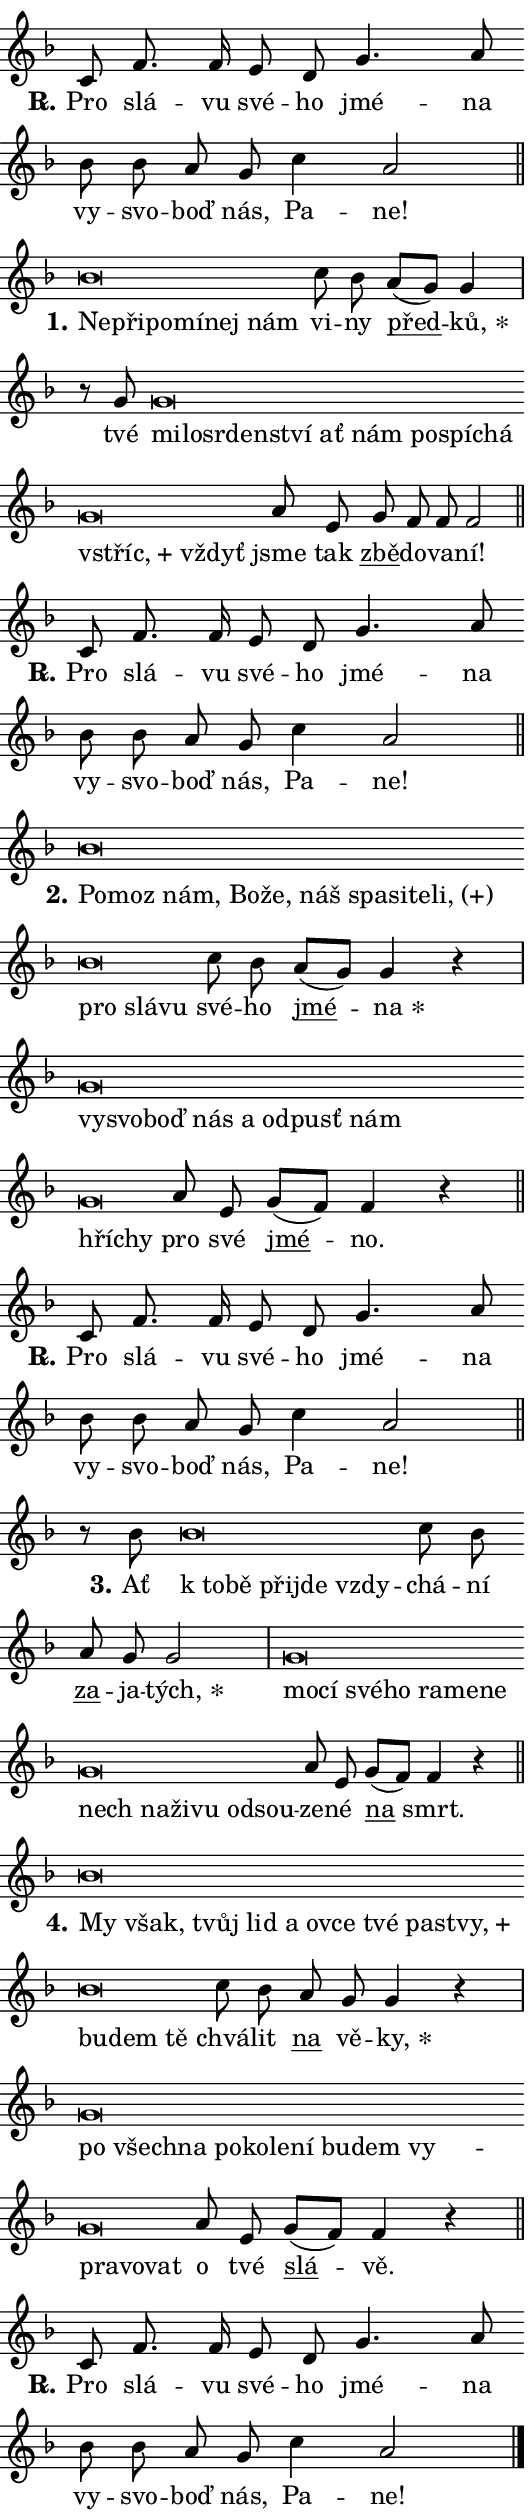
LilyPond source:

\version "2.24.0"
\header { tagline = "" }
\paper {
  indent = 0\cm
  top-margin = 0\cm
  right-margin = 0.13\cm % to fit lyric hyphens
  bottom-margin = 0\cm
  left-margin = 0\cm
  paper-width = 9\cm
  page-breaking = #ly:one-page-breaking
  system-system-spacing.basic-distance = #11
  score-system-spacing.basic-distance = #11
  ragged-last = ##f
}


%% Author: Thomas Morley
%% https://lists.gnu.org/archive/html/lilypond-user/2020-05/msg00002.html
#(define (line-position grob)
"Returns position of @var[grob} in current system:
   @code{'start}, if at first time-step
   @code{'end}, if at last time-step
   @code{'middle} otherwise
"
  (let* ((col (ly:item-get-column grob))
         (ln (ly:grob-object col 'left-neighbor))
         (rn (ly:grob-object col 'right-neighbor))
         (col-to-check-left (if (ly:grob? ln) ln col))
         (col-to-check-right (if (ly:grob? rn) rn col))
         (break-dir-left
           (and
             (ly:grob-property col-to-check-left 'non-musical #f)
             (ly:item-break-dir col-to-check-left)))
         (break-dir-right
           (and
             (ly:grob-property col-to-check-right 'non-musical #f)
             (ly:item-break-dir col-to-check-right))))
        (cond ((eqv? 1 break-dir-left) 'start)
              ((eqv? -1 break-dir-right) 'end)
              (else 'middle))))

#(define (tranparent-at-line-position vctor)
  (lambda (grob)
  "Relying on @code{line-position} select the relevant enry from @var{vctor}.
Used to determine transparency,"
    (case (line-position grob)
      ((end) (not (vector-ref vctor 0)))
      ((middle) (not (vector-ref vctor 1)))
      ((start) (not (vector-ref vctor 2))))))

noteHeadBreakVisibility =
#(define-music-function (break-visibility)(vector?)
"Makes @code{NoteHead}s transparent relying on @var{break-visibility}"
#{
  \override NoteHead.transparent =
    #(tranparent-at-line-position break-visibility)
#})

#(define delete-ledgers-for-transparent-note-heads
  (lambda (grob)
    "Reads whether a @code{NoteHead} is transparent.
If so this @code{NoteHead} is removed from @code{'note-heads} from
@var{grob}, which is supposed to be @code{LedgerLineSpanner}.
As a result ledgers are not printed for this @code{NoteHead}"
    (let* ((nhds-array (ly:grob-object grob 'note-heads))
           (nhds-list
             (if (ly:grob-array? nhds-array)
                 (ly:grob-array->list nhds-array)
                 '()))
           ;; Relies on the transparent-property being done before
           ;; Staff.LedgerLineSpanner.after-line-breaking is executed.
           ;; This is fragile ...
           (to-keep
             (remove
               (lambda (nhd)
                 (ly:grob-property nhd 'transparent #f))
               nhds-list)))
      ;; TODO find a better method to iterate over grob-arrays, similiar
      ;; to filter/remove etc for lists
      ;; For now rebuilt from scratch
      (set! (ly:grob-object grob 'note-heads)  '())
      (for-each
        (lambda (nhd)
          (ly:pointer-group-interface::add-grob grob 'note-heads nhd))
        to-keep))))

squashNotes = {
  \override NoteHead.X-extent = #'(-0.2 . 0.2)
  \override NoteHead.Y-extent = #'(-0.75 . 0)
  \override NoteHead.stencil =
    #(lambda (grob)
       (let ((pos (ly:grob-property grob 'staff-position)))
         (begin
           (if (< pos -7) (display "ERROR: Lower brevis then expected\n") (display ""))
           (if (<= pos -6) ly:text-interface::print ly:note-head::print))))
}
unSquashNotes = {
  \revert NoteHead.X-extent
  \revert NoteHead.Y-extent
  \revert NoteHead.stencil
}

hideNotes = \noteHeadBreakVisibility #begin-of-line-visible
unHideNotes = \noteHeadBreakVisibility #all-visible

% work-around for resetting accidentals
% https://lilypond.org/doc/v2.23/Documentation/notation/displaying-rhythms#unmetered-music
cadenzaMeasure = {
  \cadenzaOff
  \partial 1024 s1024
  \cadenzaOn
}

#(define-markup-command (accent layout props text) (markup?)
  "Underline accented syllable"
  (interpret-markup layout props
    #{\markup \override #'(offset . 4.3) \underline { #text }#}))

responsum = \markup \concat {
  "R" \hspace #-1.05 \path #0.1 #'((moveto 0 0.07) (lineto 0.9 0.8)) \hspace #0.05 "."
}

spaceSize = #0.6828661417322834 % exact space size for TeX Gyre Schola

\layout {
  \context {
    \Staff
    \remove "Time_signature_engraver"
    \override LedgerLineSpanner.after-line-breaking = #delete-ledgers-for-transparent-note-heads
  }
  \context {
    \Lyrics {
      \override LyricSpace.minimum-distance = \spaceSize
      \override LyricText.font-name = #"TeX Gyre Schola"
      \override LyricText.font-size = 1
      \override StanzaNumber.font-name = #"TeX Gyre Schola Bold"
      \override StanzaNumber.font-size = 1
    }
  }
  \context {
    \Score 
    \override NoteHead.text =
      #(lambda (grob) 
        (let ((pos (ly:grob-property grob 'staff-position)))
          #{\markup {
            \combine
              \halign #-0.55 \raise #(if (= pos -6) 0 0.5) \override #'(thickness . 2) \draw-line #'(3.2 . 0)
              \musicglyph "noteheads.sM1"
          }#}))
  }
}

% magnetic-lyrics.ily
%
%   written by
%     Jean Abou Samra <jean@abou-samra.fr>
%     Werner Lemberg <wl@gnu.org>
%
%   adapted by
%     Jiri Hon <jiri.hon@gmail.com>
%
% Version 2022-Apr-15

% https://www.mail-archive.com/lilypond-user@gnu.org/msg149350.html

#(define (Left_hyphen_pointer_engraver context)
   "Collect syllable-hyphen-syllable occurrences in lyrics and store
them in properties.  This engraver only looks to the left.  For
example, if the lyrics input is @code{foo -- bar}, it does the
following.

@itemize @bullet
@item
Set the @code{text} property of the @code{LyricHyphen} grob between
@q{foo} and @q{bar} to @code{foo}.

@item
Set the @code{left-hyphen} property of the @code{LyricText} grob with
text @q{foo} to the @code{LyricHyphen} grob between @q{foo} and
@q{bar}.
@end itemize

Use this auxiliary engraver in combination with the
@code{lyric-@/text::@/apply-@/magnetic-@/offset!} hook."
   (let ((hyphen #f)
         (text #f))
     (make-engraver
      (acknowledgers
       ((lyric-syllable-interface engraver grob source-engraver)
        (set! text grob)))
      (end-acknowledgers
       ((lyric-hyphen-interface engraver grob source-engraver)
        ;(when (not (grob::has-interface grob 'lyric-space-interface))
          (set! hyphen grob)));)
      ((stop-translation-timestep engraver)
       (when (and text hyphen)
         (ly:grob-set-object! text 'left-hyphen hyphen))
       (set! text #f)
       (set! hyphen #f)))))

#(define (lyric-text::apply-magnetic-offset! grob)
   "If the space between two syllables is less than the value in
property @code{LyricText@/.details@/.squash-threshold}, move the right
syllable to the left so that it gets concatenated with the left
syllable.

Use this function as a hook for
@code{LyricText@/.after-@/line-@/breaking} if the
@code{Left_@/hyphen_@/pointer_@/engraver} is active."
   (let ((hyphen (ly:grob-object grob 'left-hyphen #f)))
     (when hyphen
       (let ((left-text (ly:spanner-bound hyphen LEFT)))
         (when (grob::has-interface left-text 'lyric-syllable-interface)
           (let* ((common (ly:grob-common-refpoint grob left-text X))
                  (this-x-ext (ly:grob-extent grob common X))
                  (left-x-ext
                   (begin
                     ;; Trigger magnetism for left-text.
                     (ly:grob-property left-text 'after-line-breaking)
                     (ly:grob-extent left-text common X)))
                  ;; `delta` is the gap width between two syllables.
                  (delta (- (interval-start this-x-ext)
                            (interval-end left-x-ext)))
                  (details (ly:grob-property grob 'details))
                  (threshold (assoc-get 'squash-threshold details 0.2)))
             (when (< delta threshold)
               (let* (;; We have to manipulate the input text so that
                      ;; ligatures crossing syllable boundaries are not
                      ;; disabled.  For languages based on the Latin
                      ;; script this is essentially a beautification.
                      ;; However, for non-Western scripts it can be a
                      ;; necessity.
                      (lt (ly:grob-property left-text 'text))
                      (rt (ly:grob-property grob 'text))
                      (is-space (grob::has-interface hyphen 'lyric-space-interface))
                      (space (if is-space " " ""))
                      (extra-delta (if is-space spaceSize 0))
                      ;; Append new syllable.
                      (ltrt-space (if (and (string? lt) (string? rt))
                                (string-append lt space rt)
                                (make-concat-markup (list lt space rt))))
                      ;; Right-align `ltrt` to the right side.
                      (ltrt-space-markup (grob-interpret-markup
                               grob
                               (make-translate-markup
                                (cons (interval-length this-x-ext) 0)
                                (make-right-align-markup ltrt-space)))))
                 (begin
                   ;; Don't print `left-text`.
                   (ly:grob-set-property! left-text 'stencil #f)
                   ;; Set text and stencil (which holds all collected
                   ;; syllables so far) and shift it to the left.
                   (ly:grob-set-property! grob 'text ltrt-space)
                   (ly:grob-set-property! grob 'stencil ltrt-space-markup)
                   (ly:grob-translate-axis! grob (- (- delta extra-delta)) X))))))))))


#(define (lyric-hyphen::displace-bounds-first grob)
   ;; Make very sure this callback isn't triggered too early.
   (let ((left (ly:spanner-bound grob LEFT))
         (right (ly:spanner-bound grob RIGHT)))
     (ly:grob-property left 'after-line-breaking)
     (ly:grob-property right 'after-line-breaking)
     (ly:lyric-hyphen::print grob)))

squashThreshold = #0.4

\layout {
  \context {
    \Lyrics
    \consists #Left_hyphen_pointer_engraver
    \override LyricText.after-line-breaking =
      #lyric-text::apply-magnetic-offset!
    \override LyricHyphen.stencil = #lyric-hyphen::displace-bounds-first
    \override LyricText.details.squash-threshold = \squashThreshold
    \override LyricHyphen.minimum-distance = 0
    \override LyricHyphen.minimum-length = \squashThreshold
  }
}

squashText = \override LyricText.details.squash-threshold = 9999
unSquashText = \override LyricText.details.squash-threshold = \squashThreshold

leftText = \override LyricText.self-alignment-X = #LEFT
unLeftText = \revert LyricText.self-alignment-X

starOffset = #(lambda (grob) 
                (let ((x_offset (ly:self-alignment-interface::aligned-on-x-parent grob)))
                  (if (= x_offset 0) 0 (+ x_offset 1.2))))

star = #(define-music-function (syllable)(string?)
"Append star separator at the end of a syllable"
#{
  \once \override LyricText.X-offset = #starOffset
  \lyricmode { \markup {
    #syllable
    \override #'((font-name . "TeX Gyre Schola Bold")) \hspace #0.2 \lower #0.65 \larger "*"
  } }
#})

starAccent = #(define-music-function (syllable)(string?)
"Append star separator at the end of a syllable and make accent"
#{
  \once \override LyricText.X-offset = #starOffset
  \lyricmode { \markup {
    \accent #syllable
    \override #'((font-name . "TeX Gyre Schola Bold")) \hspace #0.2 \lower #0.65 \larger "*"
  } }
#})

breath = #(define-music-function (syllable)(string?)
"Append breathing indicator at the end of a syllable"
#{
  \lyricmode { \markup { #syllable "+" } }
#})

optionalBreath = #(define-music-function (syllable)(string?)
"Append optional breathing indicator at the end of a syllable"
#{
  \lyricmode { \markup { #syllable "(+)" } }
#})


\score {
    <<
        \new Voice = "melody" { \cadenzaOn \key f \major \relative { c'8 f8. f16 e8 d g4. a8 \bar "" bes bes \bar "" a g c4 a2 \cadenzaMeasure \bar "||" \break } }
        \new Lyrics \lyricsto "melody" { \lyricmode { \set stanza = \responsum
Pro slá -- vu své -- ho jmé -- na vy -- svo -- boď nás, Pa -- ne! } }
    >>
    \layout {}
}

\score {
    <<
        \new Voice = "melody" { \cadenzaOn \key f \major \relative { \squashNotes bes'\breve*1/16 \hideNotes \breve*1/16 \bar "" \breve*1/16 \bar "" \breve*1/16 \bar "" \breve*1/16 \breve*1/16 \bar "" \unHideNotes \unSquashNotes c8 bes \bar "" a[( g)] g4 \cadenzaMeasure \bar "|" r8 g8 \squashNotes g\breve*1/16 \hideNotes \breve*1/16 \bar "" \breve*1/16 \bar "" \breve*1/16 \bar "" \breve*1/16 \bar "" \breve*1/16 \bar "" \breve*1/16 \bar "" \breve*1/16 \bar "" \breve*1/16 \bar "" \breve*1/16 \bar "" \breve*1/16 \breve*1/16 \bar "" \unHideNotes \unSquashNotes a8 e \bar "" g f f f2 \cadenzaMeasure \bar "||" \break } }
        \new Lyrics \lyricsto "melody" { \lyricmode { \set stanza = "1."
\leftText Ne -- \squashText při -- po -- mí -- nej nám \unLeftText \unSquashText vi -- ny \markup \accent před -- \star ků, tvé \leftText mi -- \squashText lo -- sr -- den -- ství ať nám po -- spí -- chá \breath "vstříc," vždyť \unLeftText \unSquashText jsme tak \markup \accent zbě -- do -- va -- ní! } }
    >>
    \layout {}
}

\score {
    <<
        \new Voice = "melody" { \cadenzaOn \key f \major \relative { c'8 f8. f16 e8 d g4. a8 \bar "" bes bes \bar "" a g c4 a2 \cadenzaMeasure \bar "||" \break } }
        \new Lyrics \lyricsto "melody" { \lyricmode { \set stanza = \responsum
Pro slá -- vu své -- ho jmé -- na vy -- svo -- boď nás, Pa -- ne! } }
    >>
    \layout {}
}

\score {
    <<
        \new Voice = "melody" { \cadenzaOn \key f \major \relative { \squashNotes bes'\breve*1/16 \hideNotes \breve*1/16 \bar "" \breve*1/16 \bar "" \breve*1/16 \bar "" \breve*1/16 \bar "" \breve*1/16 \bar "" \breve*1/16 \bar "" \breve*1/16 \bar "" \breve*1/16 \bar "" \breve*1/16 \bar "" \breve*1/16 \bar "" \breve*1/16 \breve*1/16 \bar "" \unHideNotes \unSquashNotes c8 bes \bar "" a[( g)] g4 r \cadenzaMeasure \bar "|" \squashNotes g\breve*1/16 \hideNotes \breve*1/16 \bar "" \breve*1/16 \bar "" \breve*1/16 \bar "" \breve*1/16 \bar "" \breve*1/16 \bar "" \breve*1/16 \bar "" \breve*1/16 \bar "" \breve*1/16 \breve*1/16 \bar "" \unHideNotes \unSquashNotes a8 e \bar "" g[( f)] f4 r \cadenzaMeasure \bar "||" \break } }
        \new Lyrics \lyricsto "melody" { \lyricmode { \set stanza = "2."
\leftText Po -- \squashText moz nám, Bo -- že, náš spa -- si -- te -- \optionalBreath li, pro slá -- vu \unLeftText \unSquashText své -- ho \markup \accent jmé -- \star na \leftText vy -- \squashText svo -- boď nás a od -- pusť nám hří -- chy \unLeftText \unSquashText pro své \markup \accent jmé -- no. } }
    >>
    \layout {}
}

\score {
    <<
        \new Voice = "melody" { \cadenzaOn \key f \major \relative { c'8 f8. f16 e8 d g4. a8 \bar "" bes bes \bar "" a g c4 a2 \cadenzaMeasure \bar "||" \break } }
        \new Lyrics \lyricsto "melody" { \lyricmode { \set stanza = \responsum
Pro slá -- vu své -- ho jmé -- na vy -- svo -- boď nás, Pa -- ne! } }
    >>
    \layout {}
}

\score {
    <<
        \new Voice = "melody" { \cadenzaOn \key f \major \relative { r8 bes'8 \squashNotes bes\breve*1/16 \hideNotes \breve*1/16 \bar "" \breve*1/16 \bar "" \breve*1/16 \breve*1/16 \bar "" \unHideNotes \unSquashNotes c8 bes \bar "" a g g2 \cadenzaMeasure \bar "|" \squashNotes g\breve*1/16 \hideNotes \breve*1/16 \bar "" \breve*1/16 \bar "" \breve*1/16 \bar "" \breve*1/16 \bar "" \breve*1/16 \bar "" \breve*1/16 \bar "" \breve*1/16 \bar "" \breve*1/16 \bar "" \breve*1/16 \bar "" \breve*1/16 \bar "" \breve*1/16 \breve*1/16 \bar "" \unHideNotes \unSquashNotes a8 e \bar "" g[( f)] f4 r \cadenzaMeasure \bar "||" \break } }
        \new Lyrics \lyricsto "melody" { \lyricmode { \set stanza = "3."
Ať \leftText "k to" -- \squashText bě při -- jde vzdy -- \unLeftText \unSquashText chá -- ní \markup \accent za -- ja -- \star tých, \leftText mo -- \squashText cí své -- ho ra -- me -- ne nech na -- ži -- vu od -- sou -- \unLeftText \unSquashText ze -- né \markup \accent na smrt. } }
    >>
    \layout {}
}

\score {
    <<
        \new Voice = "melody" { \cadenzaOn \key f \major \relative { \squashNotes bes'\breve*1/16 \hideNotes \breve*1/16 \bar "" \breve*1/16 \bar "" \breve*1/16 \bar "" \breve*1/16 \bar "" \breve*1/16 \bar "" \breve*1/16 \bar "" \breve*1/16 \bar "" \breve*1/16 \bar "" \breve*1/16 \bar "" \breve*1/16 \bar "" \breve*1/16 \breve*1/16 \bar "" \unHideNotes \unSquashNotes c8 bes \bar "" a g g4 r \cadenzaMeasure \bar "|" \squashNotes g\breve*1/16 \hideNotes \breve*1/16 \bar "" \breve*1/16 \bar "" \breve*1/16 \bar "" \breve*1/16 \bar "" \breve*1/16 \bar "" \breve*1/16 \bar "" \breve*1/16 \bar "" \breve*1/16 \bar "" \breve*1/16 \bar "" \breve*1/16 \bar "" \breve*1/16 \breve*1/16 \bar "" \unHideNotes \unSquashNotes a8 e \bar "" g[( f)] f4 r \cadenzaMeasure \bar "||" \break } }
        \new Lyrics \lyricsto "melody" { \lyricmode { \set stanza = "4."
\leftText My \squashText však, tvůj lid a ov -- ce tvé pa -- \breath "stvy," bu -- dem tě \unLeftText \unSquashText chvá -- lit \markup \accent na vě -- \star ky, \leftText po \squashText všech -- na po -- ko -- le -- ní bu -- dem vy -- pra -- vo -- vat \unLeftText \unSquashText o tvé \markup \accent slá -- vě. } }
    >>
    \layout {}
}

\score {
    <<
        \new Voice = "melody" { \cadenzaOn \key f \major \relative { c'8 f8. f16 e8 d g4. a8 \bar "" bes bes \bar "" a g c4 a2 \cadenzaMeasure \bar "||" \break } \bar "|." }
        \new Lyrics \lyricsto "melody" { \lyricmode { \set stanza = \responsum
Pro slá -- vu své -- ho jmé -- na vy -- svo -- boď nás, Pa -- ne! } }
    >>
    \layout {}
}
